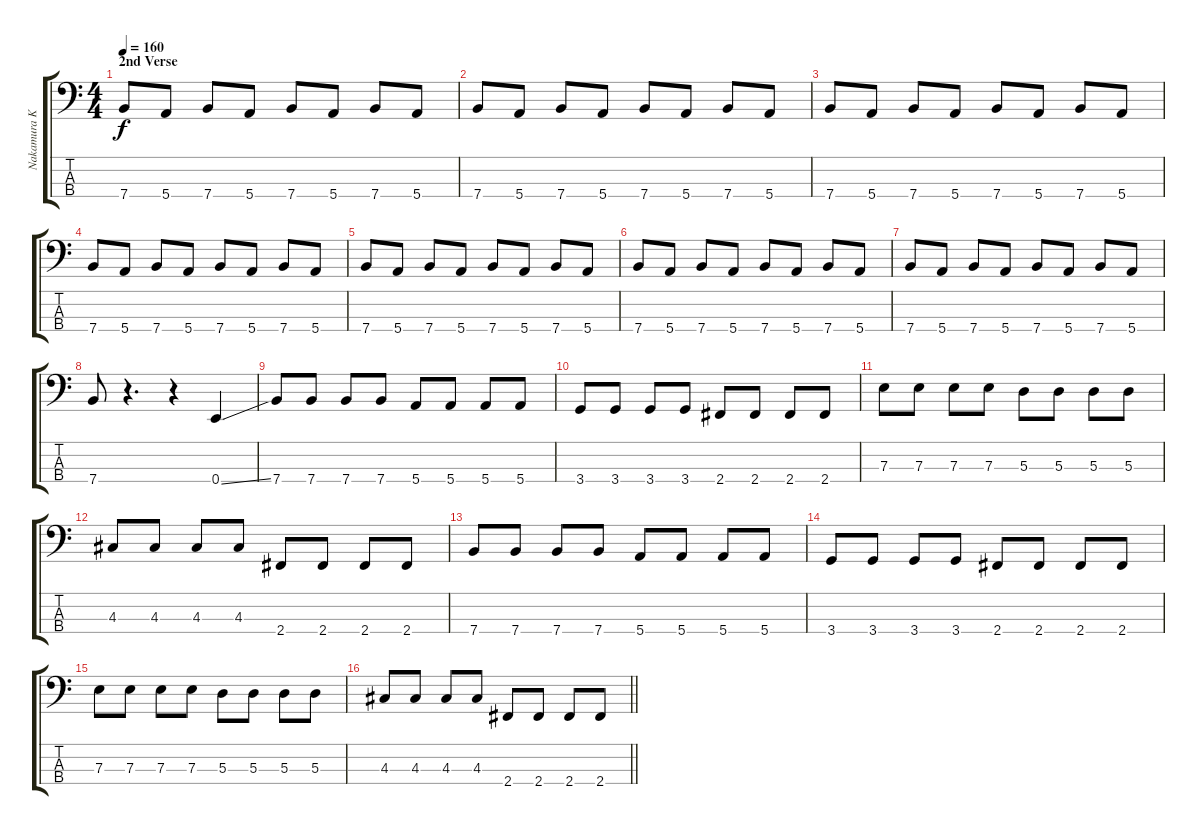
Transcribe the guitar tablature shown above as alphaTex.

\track ("Nakamura Kazuhiko" "Nakamura K") {instrument electricbassfinger}
\staff {score tabs}
\tuning (G2 D2 A1 E1) {hide}
\ts (4 4)
\section ("" "2nd Verse")
\tempo 160
\clef f4
\ks c
7.4.8{dy f} 5.4.8 7.4.8 5.4.8 7.4.8 5.4.8 7.4.8 5.4.8 |
7.4.8 5.4.8 7.4.8 5.4.8 7.4.8 5.4.8 7.4.8 5.4.8 |
7.4.8 5.4.8 7.4.8 5.4.8 7.4.8 5.4.8 7.4.8 5.4.8 |
7.4.8 5.4.8 7.4.8 5.4.8 7.4.8 5.4.8 7.4.8 5.4.8 |
7.4.8 5.4.8 7.4.8 5.4.8 7.4.8 5.4.8 7.4.8 5.4.8 |
7.4.8 5.4.8 7.4.8 5.4.8 7.4.8 5.4.8 7.4.8 5.4.8 |
7.4.8 5.4.8 7.4.8 5.4.8 7.4.8 5.4.8 7.4.8 5.4.8 |
7.4.8 r.4{d} r.4 0.4{ss}.4 |
7.4.8 7.4.8 7.4.8 7.4.8 5.4.8 5.4.8 5.4.8 5.4.8 |
3.4.8 3.4.8 3.4.8 3.4.8 2.4.8 2.4.8 2.4.8 2.4.8 |
7.3.8 7.3.8 7.3.8 7.3.8 5.3.8 5.3.8 5.3.8 5.3.8 |
4.3.8 4.3.8 4.3.8 4.3.8 2.4.8 2.4.8 2.4.8 2.4.8 |
7.4.8 7.4.8 7.4.8 7.4.8 5.4.8 5.4.8 5.4.8 5.4.8 |
3.4.8 3.4.8 3.4.8 3.4.8 2.4.8 2.4.8 2.4.8 2.4.8 |
7.3.8 7.3.8 7.3.8 7.3.8 5.3.8 5.3.8 5.3.8 5.3.8 |
\barLineRight lightlight
4.3.8 4.3.8 4.3.8 4.3.8 2.4.8 2.4.8 2.4.8 2.4.8
